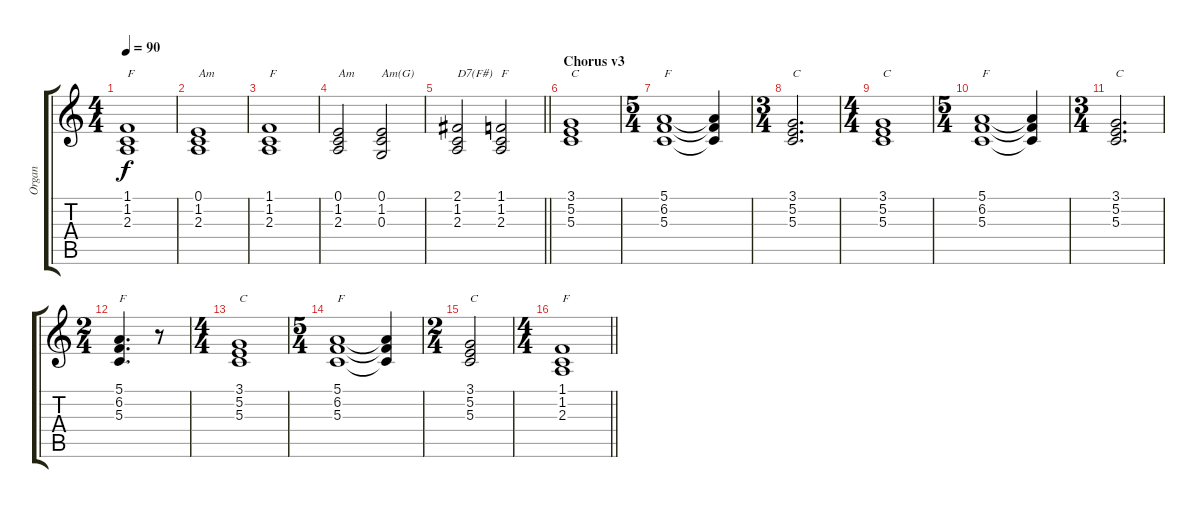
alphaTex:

\track ("Organ" "Organ") {instrument percussiveorgan}
\staff {score tabs}
\tuning (E4 B3 G3 D3 A2 E2) {hide}
\ts (4 4)
\tempo 90
\clef g2
\ks c
(1.1 1.2 2.3).1{txt "F" dy f} |
(0.1 1.2 2.3).1{txt "Am"} |
(1.1 1.2 2.3).1{txt "F"} |
(0.1 1.2 2.3).2{txt "Am"} (0.1 1.2 0.3).2{txt "Am(G)"} |
\barLineRight lightlight
(2.1 1.2 2.3).2{txt "D7(F#)"} (1.1 1.2 2.3).2{txt "F"} |
\section ("" "Chorus v3")
(3.1 5.2 5.3).1{txt "C"} |
\ts (5 4)
(5.1 6.2 5.3).1{txt "F"} (5.1{t} 6.2{t} 5.3{t}).4 |
\ts (3 4)
(3.1 5.2 5.3).2{d txt "C"} |
\ts (4 4)
(3.1 5.2 5.3).1{txt "C"} |
\ts (5 4)
(5.1 6.2 5.3).1{txt "F"} (5.1{t} 6.2{t} 5.3{t}).4 |
\ts (3 4)
(3.1 5.2 5.3).2{d txt "C"} |
\ts (2 4)
(5.1 6.2 5.3).4{d txt "F"} r.8 |
\ts (4 4)
(3.1 5.2 5.3).1{txt "C"} |
\ts (5 4)
(5.1 6.2 5.3).1{txt "F"} (5.1{t} 6.2{t} 5.3{t}).4 |
\ts (2 4)
(3.1 5.2 5.3).2{txt "C"} |
\ts (4 4)
\barLineRight lightlight
(1.1 1.2 2.3).1{txt "F"}
